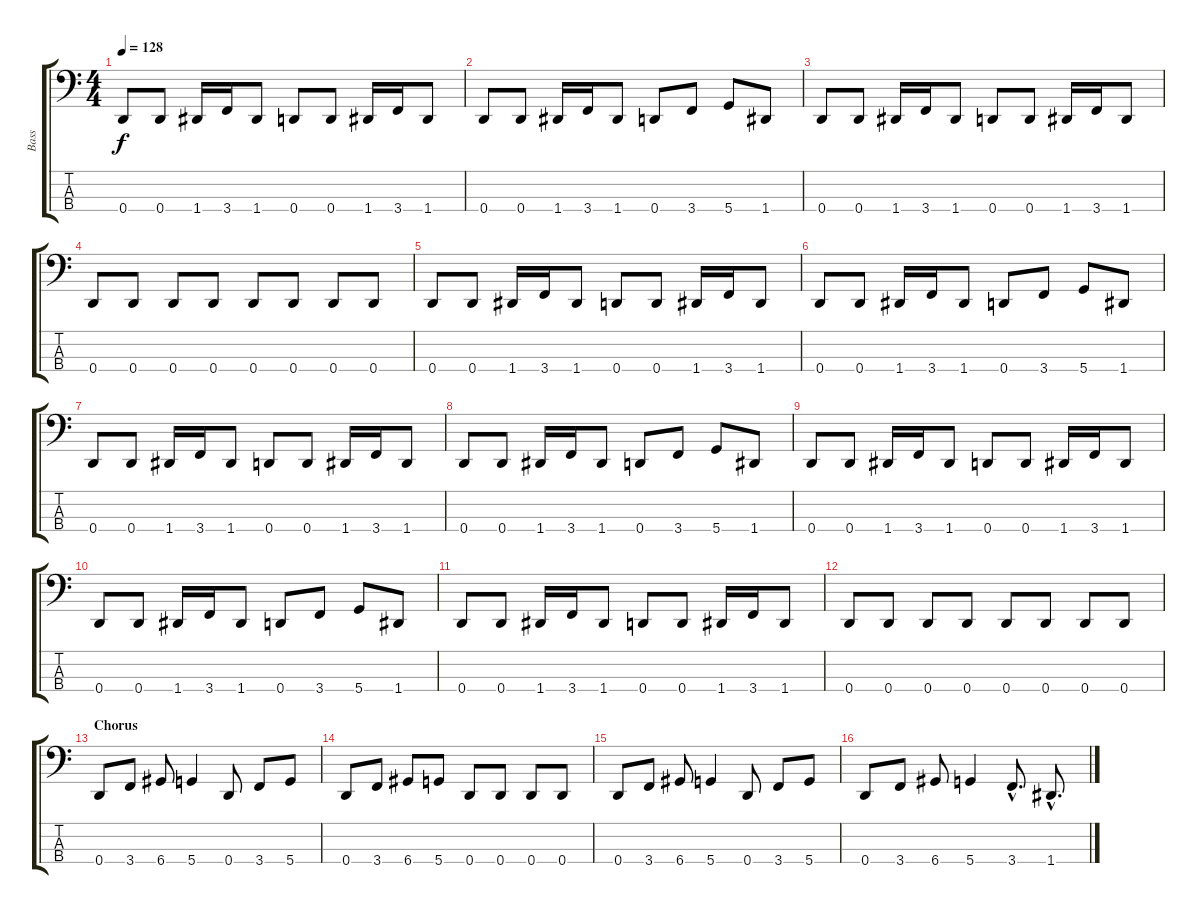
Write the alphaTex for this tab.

\track ("Bass" "Bass") {instrument electricbassfinger}
\staff {score tabs}
\tuning (G2 D2 A1 D1) {hide}
\ts (4 4)
\tempo 128
\clef f4
\ks c
0.4.8{dy f} 0.4.8 1.4.16 3.4.16 1.4.8 0.4.8 0.4.8 1.4.16 3.4.16 1.4.8 |
0.4.8 0.4.8 1.4.16 3.4.16 1.4.8 0.4.8 3.4.8 5.4.8 1.4.8 |
0.4.8 0.4.8 1.4.16 3.4.16 1.4.8 0.4.8 0.4.8 1.4.16 3.4.16 1.4.8 |
0.4.8 0.4.8 0.4.8 0.4.8 0.4.8 0.4.8 0.4.8 0.4.8 |
0.4.8 0.4.8 1.4.16 3.4.16 1.4.8 0.4.8 0.4.8 1.4.16 3.4.16 1.4.8 |
0.4.8 0.4.8 1.4.16 3.4.16 1.4.8 0.4.8 3.4.8 5.4.8 1.4.8 |
0.4.8 0.4.8 1.4.16 3.4.16 1.4.8 0.4.8 0.4.8 1.4.16 3.4.16 1.4.8 |
0.4.8 0.4.8 1.4.16 3.4.16 1.4.8 0.4.8 3.4.8 5.4.8 1.4.8 |
0.4.8 0.4.8 1.4.16 3.4.16 1.4.8 0.4.8 0.4.8 1.4.16 3.4.16 1.4.8 |
0.4.8 0.4.8 1.4.16 3.4.16 1.4.8 0.4.8 3.4.8 5.4.8 1.4.8 |
0.4.8 0.4.8 1.4.16 3.4.16 1.4.8 0.4.8 0.4.8 1.4.16 3.4.16 1.4.8 |
0.4.8 0.4.8 0.4.8 0.4.8 0.4.8 0.4.8 0.4.8 0.4.8 |
\section ("" "Chorus")
0.4.8 3.4.8 6.4.8 5.4.4 0.4.8 3.4.8 5.4.8 |
0.4.8 3.4.8 6.4.8 5.4.8 0.4.8 0.4.8 0.4.8 0.4.8 |
0.4.8 3.4.8 6.4.8 5.4.4 0.4.8 3.4.8 5.4.8 |
0.4.8 3.4.8 6.4.8 5.4.4 3.4{hac}.8{d} 1.4{hac}.8{d}
